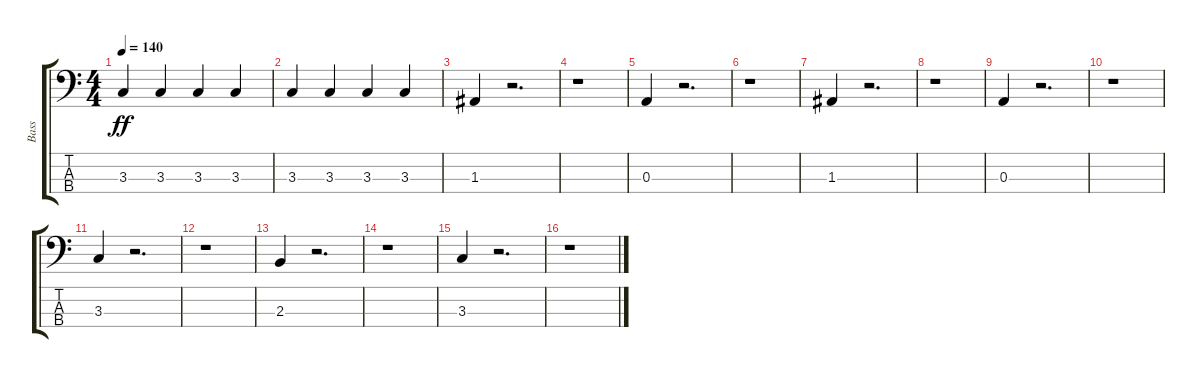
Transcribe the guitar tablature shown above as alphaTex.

\track ("Bass" "Bass") {instrument electricbassfinger}
\staff {score tabs}
\tuning (G2 D2 A1 E1) {hide}
\ts (4 4)
\tempo 140
\clef f4
\ks c
3.3.4{dy ff} 3.3.4 3.3.4 3.3.4 |
3.3.4 3.3.4 3.3.4 3.3.4 |
1.3.4 r.2{d} |
r.1 |
0.3.4 r.2{d} |
r.1 |
1.3.4 r.2{d} |
r.1 |
0.3.4 r.2{d} |
r.1 |
3.3.4 r.2{d} |
r.1 |
2.3.4 r.2{d} |
r.1 |
3.3.4 r.2{d} |
r.1
